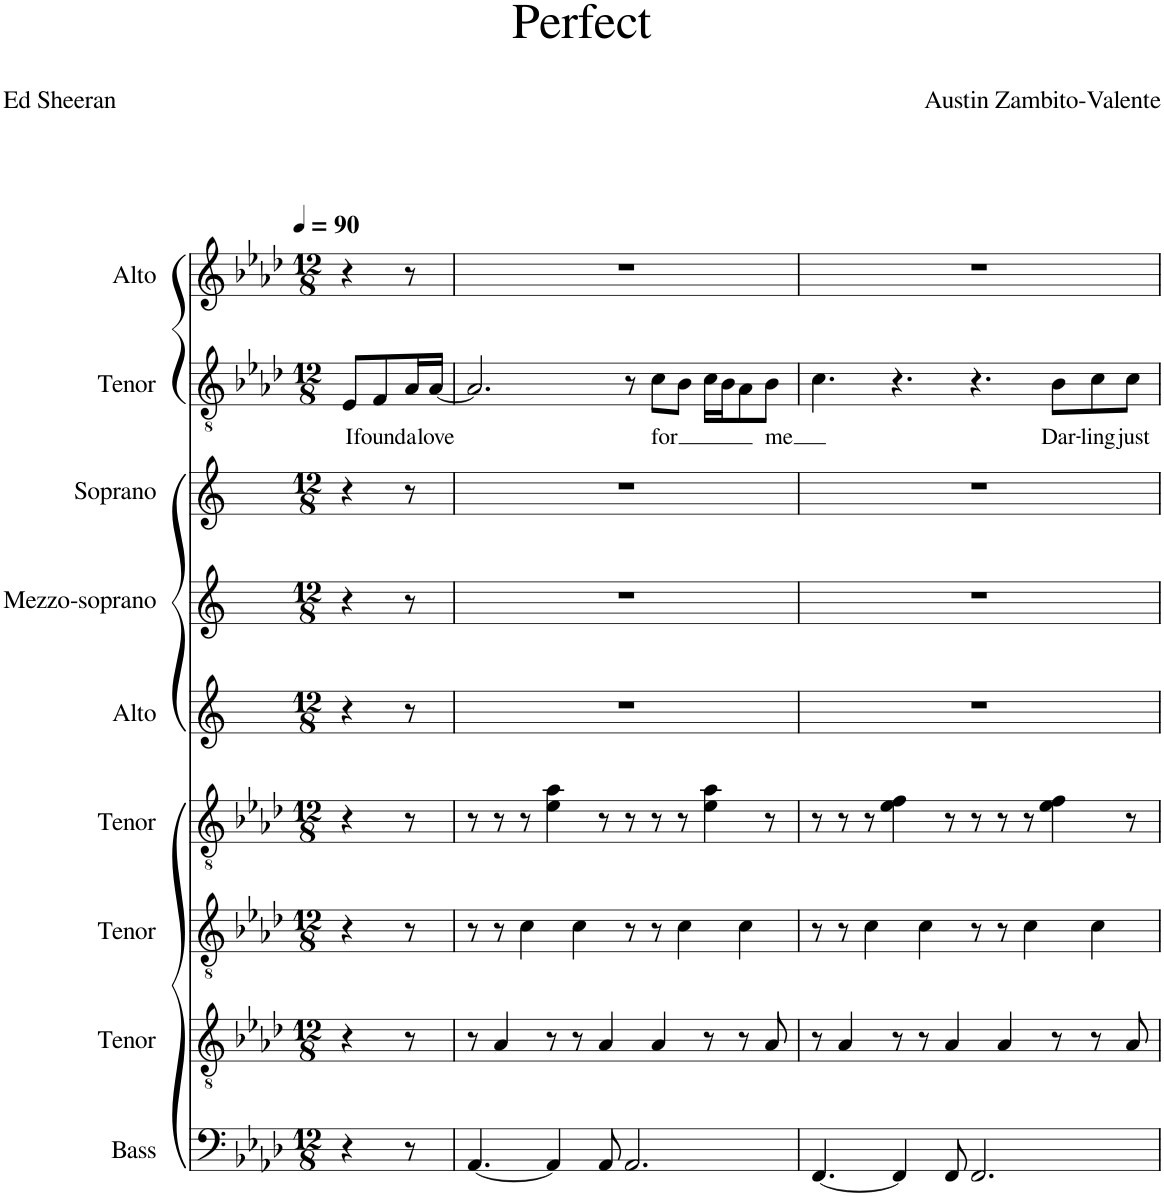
**kern	**kern	**kern	**kern	**kern	**kern	**kern	**kern	**text	**kern
*part9	*part8	*part7	*part6	*part5	*part4	*part3	*part2	*part2	*part1
*staff9	*staff8	*staff7	*staff6	*staff5	*staff4	*staff3	*staff2	*staff2	*staff1
*I"Bass	*I"Tenor	*I"Tenor	*I"Tenor	*I"Alto	*I"Mezzo-soprano	*I"Soprano	*I"Tenor	*	*I"Alto
*I'B.	*I'T.	*I'T.	*I'T.	*I'A.	*I'Mzs.	*I'S.	*I'T.	*	*I'A.
*clefF4	*clefGv2	*clefGv2	*clefGv2	*clefG2	*clefG2	*clefG2	*clefGv2	*	*clefG2
*k[b-e-a-d-]	*k[b-e-a-d-]	*k[b-e-a-d-]	*k[b-e-a-d-]	*k[]	*k[]	*k[]	*k[b-e-a-d-]	*	*k[b-e-a-d-]
*M12/8	*M12/8	*M12/8	*M12/8	*M12/8	*M12/8	*M12/8	*M12/8	*	*M12/8
*MM90	*MM90	*MM90	*MM90	*MM90	*MM90	*MM90	*MM90	*	*MM90
=1	=1	=1	=1	=1	=1	=1	=1	=1	=1
!	!	!	!	!	!	!	!	!LO:LY:b	!
4r	4r	4r	4r	4r	4r	4r	8E-/L	I	4r
!	!	!	!	!	!	!	!	!LO:LY:b	!
.	.	.	.	.	.	.	8F/	found	.
!	!	!	!	!	!	!	!	!LO:LY:b	!
8r	8r	8r	8r	8r	8r	8r	16A-/L	a	8r
!	!	!	!	!	!	!	!	!LO:LY:b	!
.	.	.	.	.	.	.	[16A-/JJ	love	.
=2	=2	=2	=2	=2	=2	=2	=2	=2	=2
[4.AA-/	8r	8r	8r	1.r	1.r	1.r	2.A-/]	.	1.r
.	4A-/	8r	8r	.	.	.	.	.	.
.	.	4c\	8r	.	.	.	.	.	.
4AA-/]	8r	.	4e-\ 4a-\	.	.	.	.	.	.
.	8r	4c\	.	.	.	.	.	.	.
8AA-/	4A-/	.	8r	.	.	.	.	.	.
2.AA-/	.	8r	8r	.	.	.	8r	.	.
!	!	!	!	!	!	!	!	!LO:LY:b	!
.	4A-/	8r	8r	.	.	.	8c\L	for	.
.	.	4c\	8r	.	.	.	8B-\J	.	.
.	8r	.	4e-\ 4a-\	.	.	.	16c\LL	.	.
.	.	.	.	.	.	.	16B-\J	.	.
.	8r	4c\	.	.	.	.	8A-\	.	.
!	!	!	!	!	!	!	!	!LO:LY:b	!
.	8A-/	.	8r	.	.	.	8B-\J	me	.
=3	=3	=3	=3	=3	=3	=3	=3	=3	=3
[4.FF/	8r	8r	8r	1.r	1.r	1.r	4.c\	.	1.r
.	4A-/	8r	8r	.	.	.	.	.	.
.	.	4c\	8r	.	.	.	.	.	.
4FF/]	8r	.	4e-\ 4f\	.	.	.	4.r	.	.
.	8r	4c\	.	.	.	.	.	.	.
8FF/	4A-/	.	8r	.	.	.	.	.	.
2.FF/	.	8r	8r	.	.	.	4.r	.	.
.	4A-/	8r	8r	.	.	.	.	.	.
.	.	4c\	8r	.	.	.	.	.	.
!	!	!	!	!	!	!	!	!LO:LY:b	!
.	8r	.	4e-\ 4f\	.	.	.	8B-\L	Dar-	.
!	!	!	!	!	!	!	!	!LO:LY:b	!
.	8r	4c\	.	.	.	.	8c\	-ling	.
!	!	!	!	!	!	!	!	!LO:LY:b	!
.	8A-/	.	8r	.	.	.	8c\J	just	.
=	=	=	=	=	=	=	=	=	=
*-	*-	*-	*-	*-	*-	*-	*-	*-	*-
